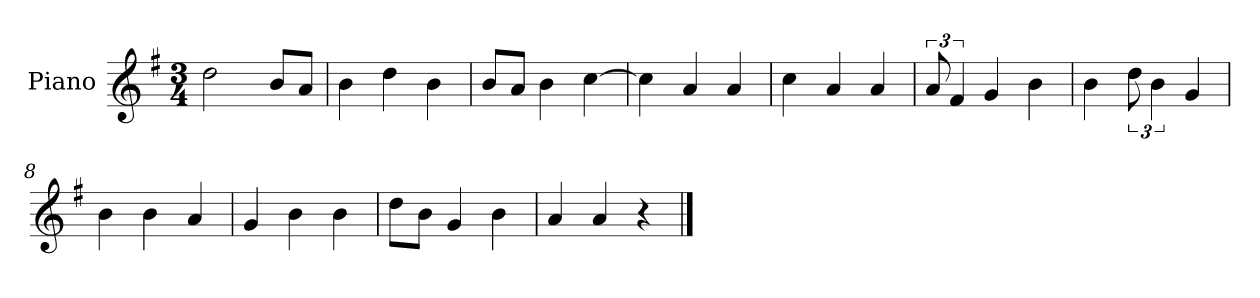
**kern
*part1
*staff1
*I"Piano
*I'P-no
*clefG2
*k[f#]
*M3/4
*MM181
=1
2dd\
8b/L
8a/J
=2
4b\
4dd\
4b\
=3
8b/L
8a/J
4b\
[4cc\
=4
4cc\]
4a/
4a/
=5
4cc\
4a/
4a/
=6
12a/
6f#/
4g/
4b\
=7
4b\
12dd\
6b\
4g/
=8
4b\
4b\
4a/
=9
4g/
4b\
4b\
!!LO:LB:g=z
=10
8dd\L
8b\J
4g/
4b\
=11
4a/
4a/
4r
==
*-
